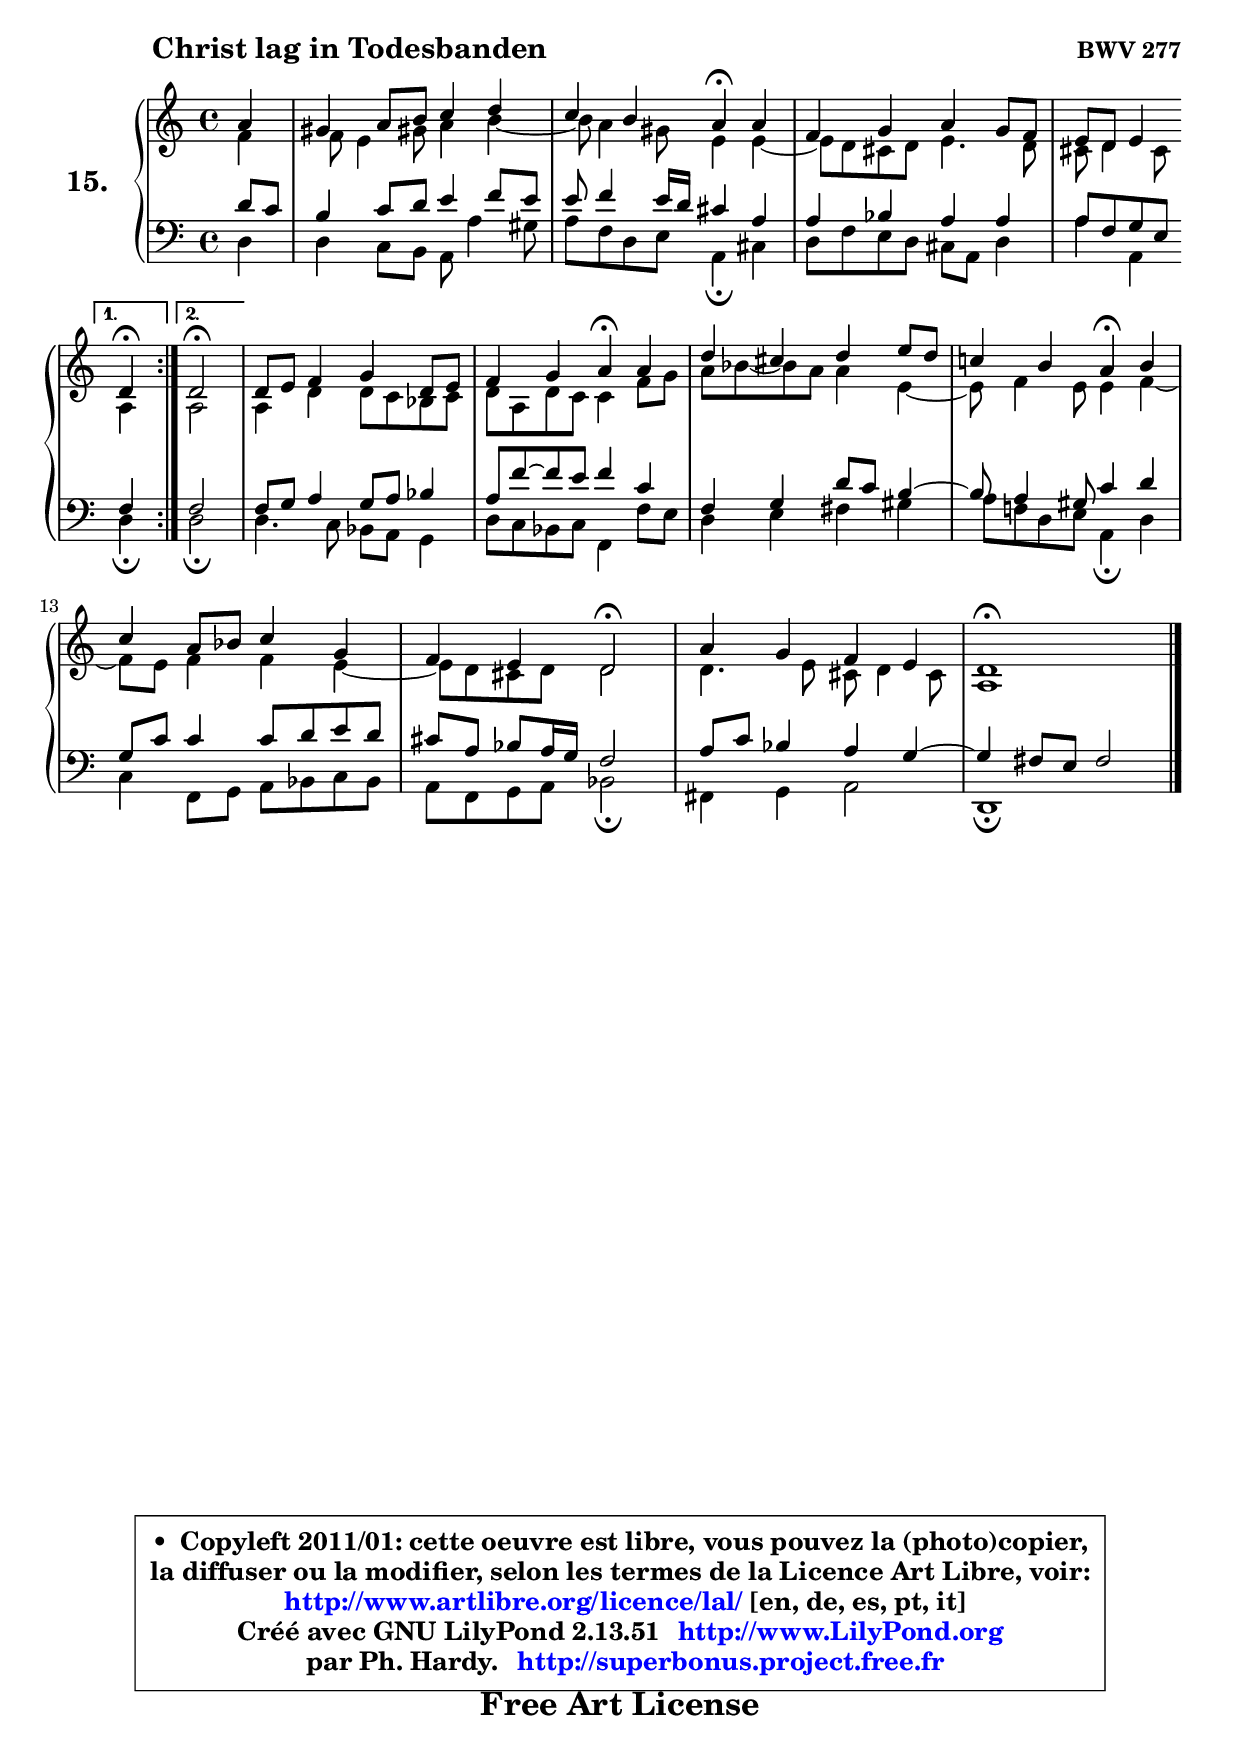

\version "2.13.51"

  \paper {
%	system-system-spacing #'padding = #0.1
%	score-system-spacing #'padding = #0.1
%	ragged-bottom = ##f
%	ragged-last-bottom = ##f
	}

  \header {
      opus = \markup { \bold "BWV 277" }
      piece = \markup { \hspace #9 \fontsize #2 \bold "Christ lag in Todesbanden" }
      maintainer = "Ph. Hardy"
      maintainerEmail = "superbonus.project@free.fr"
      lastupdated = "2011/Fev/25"
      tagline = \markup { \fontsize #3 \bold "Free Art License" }
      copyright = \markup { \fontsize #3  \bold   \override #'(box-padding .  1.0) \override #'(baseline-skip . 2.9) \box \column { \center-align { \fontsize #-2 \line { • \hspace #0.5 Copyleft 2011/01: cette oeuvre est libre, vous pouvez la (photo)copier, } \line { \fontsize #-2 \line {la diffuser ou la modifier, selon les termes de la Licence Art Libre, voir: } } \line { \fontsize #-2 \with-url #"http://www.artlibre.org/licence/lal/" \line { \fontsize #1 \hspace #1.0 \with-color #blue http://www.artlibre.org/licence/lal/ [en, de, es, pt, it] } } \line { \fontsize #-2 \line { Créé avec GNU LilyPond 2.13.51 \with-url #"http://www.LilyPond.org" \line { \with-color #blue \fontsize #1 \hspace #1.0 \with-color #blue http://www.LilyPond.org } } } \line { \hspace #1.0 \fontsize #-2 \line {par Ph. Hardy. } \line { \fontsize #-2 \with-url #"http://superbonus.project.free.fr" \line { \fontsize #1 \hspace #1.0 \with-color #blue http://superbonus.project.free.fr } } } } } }

	  }

  guidemidi = {
	\repeat volta2 {
	r4 |
	R1 |
	r2 \tempo 4 = 30 r4 \tempo 4 = 72 r4 |
	R1 |
	r4 r4 
        } %fin du repeat
         \alternative {
            {  \set Timing.measureLength = #(ly:make-moment 1 4)
              \tempo 4 = 30 r4 \tempo 4 = 72 |
            }
            { \set Timing.measureLength = #(ly:make-moment 2 4)
               \tempo 4 = 34 r2 \tempo 4 = 72 |
            }
         }
        \set Timing.measureLength = #(ly:make-moment 4 4)
	R1 |
	r2 \tempo 4 = 30 r4 \tempo 4 = 72 r4 |
	R1 |
	r2 \tempo 4 = 30 r4 \tempo 4 = 72 r4 |
	R1 |
	r4 r4 \tempo 4 = 34 r2 \tempo 4 = 72 |
	R1 |
	\tempo 4 = 34 r1 
	}

  upper = {
	\time 4/4
	\key d \dorian % c \major
	\clef treble
	\partial 4
	\voiceOne
	<< { 
	% SOPRANO
	\set Voice.midiInstrument = "acoustic grand"
	\relative c'' {
	\repeat volta2 {
	a4 |
	gis4 a8 b c4 d |
	c4 b a\fermata a |
	f4 g a g8 f |
	e8 d e4 
        } %fin du repeat
         \alternative {
            {  \set Timing.measureLength = #(ly:make-moment 1 4)
              d4\fermata |
            }
            { \set Timing.measureLength = #(ly:make-moment 2 4)
               d2\fermata |
            }
         }
        \set Timing.measureLength = #(ly:make-moment 4 4)
	d8 e f4 g d8 e |
	f4 g a\fermata a |
	d4 cis d e8 d |
	c!4 b a\fermata b |
	c4 a8 bes c4 g |
	f4 e d2\fermata |
	a'4 g f e |
	d1\fermata |
	\bar "|."
	} % fin de relative
	}

	\context Voice="1" { \voiceTwo 
	% ALTO
	\set Voice.midiInstrument = "acoustic grand"
	\relative c' {
	\repeat volta2 {
	f4 |
	f8 e4 gis!8 a4 b ~ |
	b8 a4 gis8 e4 e ~ |
	e8 d8 cis d e4. d8 |
	cis8 d4 cis8
        } %fin du repeat
         \alternative {
            {  \set Timing.measureLength = #(ly:make-moment 1 4)
              a4 |
            }
            { \set Timing.measureLength = #(ly:make-moment 2 4)
              a2 |
            }
         }
        \set Timing.measureLength = #(ly:make-moment 4 4)
	a4 d d8 c bes c |
	d8 a d c c4 f8 g |
	a8 bes8 ~ bes a a4 e ~ |
	e8 f4 e8 e4 f ~ |
	f8 e8 f4 f e ~ |
	e8 d8 cis d d2 |
	d4. e8 cis d4 cis8 |
	a1 |
	\bar "|."
	} % fin de relative
	\oneVoice
	} >>
	}

  lower = {
	\time 4/4
	\key d \dorian % c \major
	\clef bass
	\partial 4
	\voiceOne
	<< { 
	% TENOR
	\set Voice.midiInstrument = "acoustic grand"
	\relative c' {
	\repeat volta2 {
	d8 c |
	b4 c8 d e4 f8 e |
	e8 f4 e16 d cis4 a |
	a4 bes a a |
	a8 f g e 
        } %fin du repeat
         \alternative {
            {  \set Timing.measureLength = #(ly:make-moment 1 4)
              f4  |
            }
            { \set Timing.measureLength = #(ly:make-moment 2 4)
              f2 |
            }
         }
        \set Timing.measureLength = #(ly:make-moment 4 4)
	f8 g a4 g8 a bes4 |
	a8 f'8 ~ f e f4 c |
	f,4 g d'8 c b4 ~ |
	b8 a4 gis8 c4 d |
	g,8 c c4 c8 d e d |
	cis8 a bes a16 g f2 |
	a8 c bes4 a g ~ |
	g4 fis8 e fis2 |
	\bar "|."
	} % fin de relative
	}
	\context Voice="1" { \voiceTwo 
	% BASS
	\set Voice.midiInstrument = "acoustic grand"
	\relative c {
	\repeat volta2 {
	d4 |
	d4 c8 b a a'4 gis8 |
	a8 f d e a,4\fermata cis |
	d8 f e d cis a d4 |
	a'4 a, 
        } %fin du repeat
         \alternative {
            {  \set Timing.measureLength = #(ly:make-moment 1 4)
              d4\fermata |
            }
            { \set Timing.measureLength = #(ly:make-moment 2 4)
              d2\fermata |
            }
         }
        \set Timing.measureLength = #(ly:make-moment 4 4)
	d4. c8 bes a g4 |
	d'8 c bes c f,4 f'8 e |
	d4 e fis gis |
	a8 f! d e a,4\fermata d |
	c4 f,8 g a bes c bes |
	a8 f g a bes2\fermata |
	fis4 g a2 |
	d,1\fermata |
	\bar "|."
	} % fin de relative
	\oneVoice
	} >>
	}


  \score { 

	\new PianoStaff <<
	 \set PianoStaff.instrumentName = \markup { \bold \huge "15." }
	\new Staff = "upper" \upper
	\new Staff = "lower" \lower
	>>

  \layout {
%	ragged-last = ##f
	  }

	 } % fin de score

 \score {
  \unfoldRepeats { << \guidemidi \upper \lower >> }
  \midi {
   \context { 
   \Score
   tempoWholesPerMinute = #(ly:make-moment 72 4)
		}
	  }
	}

